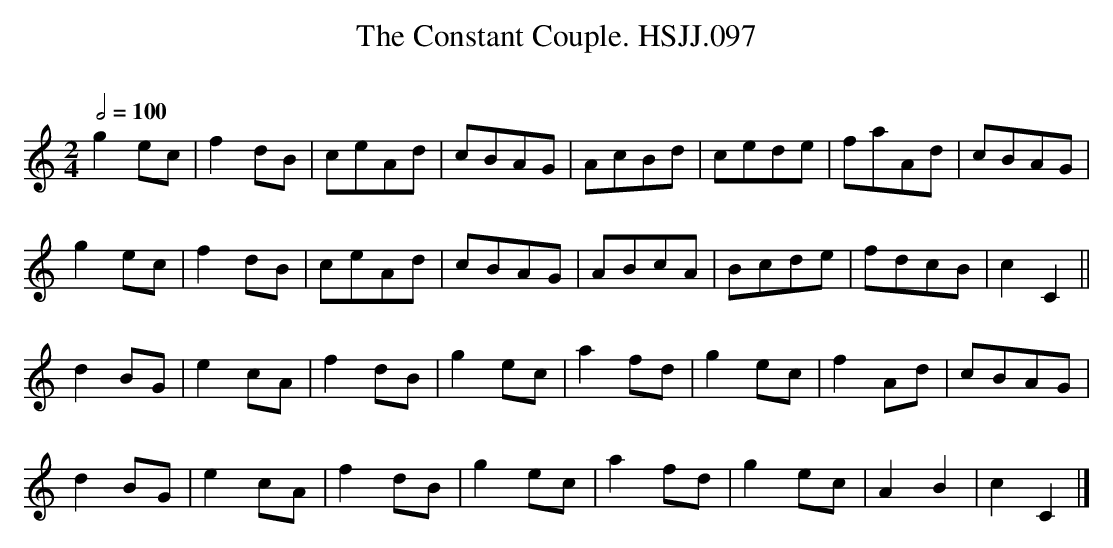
X:1
T:Constant Couple. HSJJ.097, The
M:2/4
L:1/8
Q:1/2=100
O:
K:C
g2ec|f2dB|ceAd|cBAG|AcBd|cede|faAd|cBAG|
g2ec|f2dB|ceAd|cBAG|ABcA|Bcde|fdcB|c2C2||
d2BG|e2cA|f2dB|g2ec|a2fd|g2ec|f2Ad|cBAG|
d2BG|e2cA|f2dB|g2ec|a2fd|g2ec|A2B2|c2C2|]
